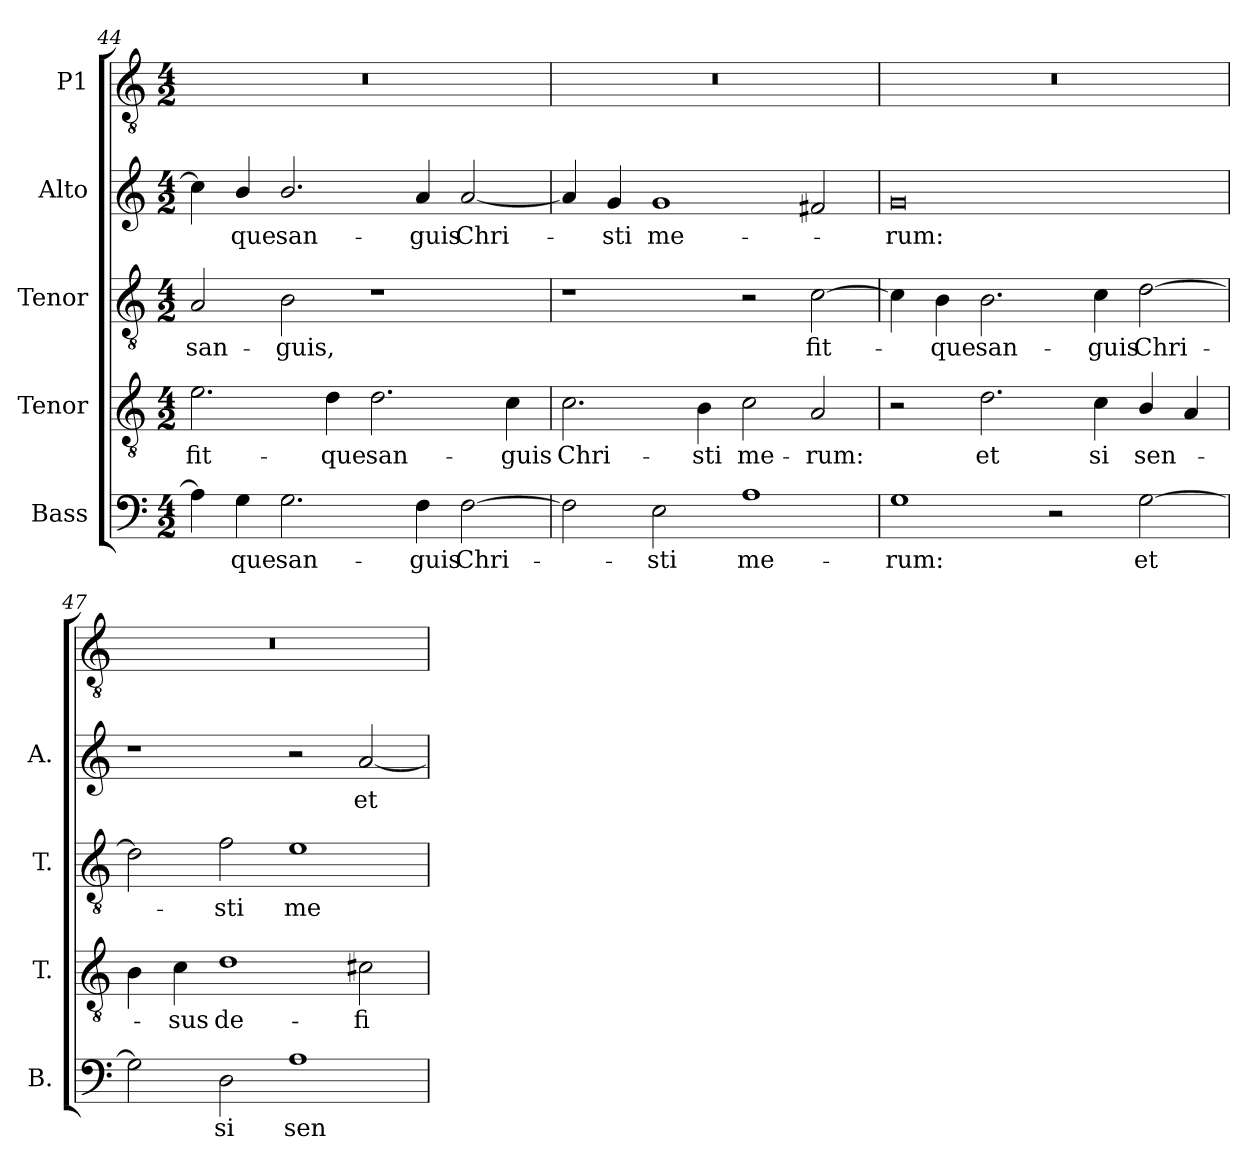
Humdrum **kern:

**kern	**text	**kern	**text	**kern	**text	**kern	**text	**kern
*part5	*part5	*part4	*part4	*part3	*part3	*part2	*part2	*part1
*staff5	*staff5	*staff4	*staff4	*staff3	*staff3	*staff2	*staff2	*staff1
*I"Bass	*	*I"Tenor	*	*I"Tenor	*	*I"Alto	*	*I"P1
*I'B.	*	*I'T.	*	*I'T.	*	*I'A.	*	*
*clefF4	*	*clefGv2	*	*clefGv2	*	*clefG2	*	*clefGv2
*	*	*ITrd7c12	*	*ITrd7c12	*	*	*	*ITrd7c12
*k[]	*	*k[]	*	*k[]	*	*k[]	*	*k[]
*C:	*	*C:	*	*C:	*	*C:	*	*C:
*M4/2	*	*M4/2	*	*M4/2	*	*M4/2	*	*M4/2
=44	=44	=44	=44	=44	=44	=44	=44	=44
!	!	!	!LO:LY:b:color=#000000	!	!	!	!	!
!	!	!	!	!	!LO:LY:b:color=#000000	!	!	!LO:N:vis=1
4Ai\]	.	2.Ei\	fit-	2AAi/	san-	4cci\]	.	0r
!	!LO:LY:b:color=#000000	!	!	!	!	!	!	!
!	!	!	!	!	!	!	!LO:LY:b:color=#000000	!
4Gi\	-que	.	.	.	.	4bi/	-que	.
!	!LO:LY:b:color=#000000	!	!	!	!	!	!	!
!	!	!	!	!	!LO:LY:b:color=#000000	!	!	!
!	!	!	!	!	!	!	!LO:LY:b:color=#000000	!
2.Gi\	san-	.	.	2BBi\	-guis,	2.bi/	san-	.
!	!	!	!LO:LY:b:color=#000000	!	!	!	!	!
.	.	4Di\	-que	.	.	.	.	.
!	!	!	!LO:LY:b:color=#000000	!	!	!	!	!
.	.	2.Di\	san-	1r	.	.	.	.
!	!LO:LY:b:color=#000000	!	!	!	!	!	!	!
!	!	!	!	!	!	!	!LO:LY:b:color=#000000	!
4Fi\	-guis	.	.	.	.	4ai/	-guis	.
!	!LO:LY:b:color=#000000	!	!	!	!	!	!	!
!	!	!	!	!	!	!	!LO:LY:b:color=#000000	!
[2Fi\	Chri-	.	.	.	.	[2ai/	Chri-	.
!	!	!	!LO:LY:b:color=#000000	!	!	!	!	!
.	.	4Ci\	-guis	.	.	.	.	.
!!LO:LB:g=z
=45	=45	=45	=45	=45	=45	=45	=45	=45
!	!	!	!LO:LY:b:color=#000000	!	!	!	!	!LO:N:vis=1
2Fi\]	.	2.Ci\	Chri-	1r	.	4ai/]	.	0r
!	!	!	!	!	!	!	!LO:LY:b:color=#000000	!
.	.	.	.	.	.	4gi/	-sti	.
!	!LO:LY:b:color=#000000	!	!	!	!	!	!	!
!	!	!	!	!	!	!	!LO:LY:b:color=#000000	!
2Ei\	-sti	.	.	.	.	1gi	me-	.
!	!	!	!LO:LY:b:color=#000000	!	!	!	!	!
.	.	4BBi\	-sti	.	.	.	.	.
!	!LO:LY:b:color=#000000	!	!	!	!	!	!	!
!	!	!	!LO:LY:b:color=#000000	!	!	!	!	!
1Ai	me-	2Ci\	me-	2r	.	.	.	.
!	!	!	!LO:LY:b:color=#000000	!	!	!	!	!
!	!	!	!	!	!LO:LY:b:color=#000000	!	!	!
.	.	2AAi/	-rum:	[2Ci\	fit-	2f#Xi/	.	.
=46	=46	=46	=46	=46	=46	=46	=46	=46
!	!LO:LY:b:color=#000000	!	!	!	!	!	!	!
!	!	!	!	!	!	!	!LO:LY:b:color=#000000	!LO:N:vis=1
1Gi	-rum:	2r	.	4Ci\]	.	0gi	-rum:	0r
!	!	!	!	!	!LO:LY:b:color=#000000	!	!	!
.	.	.	.	4BBi\	-que	.	.	.
!	!	!	!LO:LY:b:color=#000000	!	!	!	!	!
!	!	!	!	!	!LO:LY:b:color=#000000	!	!	!
.	.	2.Di\	et	2.BBi\	san-	.	.	.
2r	.	.	.	.	.	.	.	.
!	!	!	!LO:LY:b:color=#000000	!	!	!	!	!
!	!	!	!	!	!LO:LY:b:color=#000000	!	!	!
.	.	4Ci\	si	4Ci\	-guis	.	.	.
!	!LO:LY:b:color=#000000	!	!	!	!	!	!	!
!	!	!	!LO:LY:b:color=#000000	!	!	!	!	!
!	!	!	!	!	!LO:LY:b:color=#000000	!	!	!
[2Gi\	et	4BBi/	sen-	[2Di\	Chri-	.	.	.
.	.	4AAi/	.	.	.	.	.	.
=47	=47	=47	=47	=47	=47	=47	=47	=47
!	!	!	!	!	!	!	!	!LO:N:vis=1
2Gi\]	.	4BBi\	.	2Di\]	.	1r	.	0r
!	!	!	!LO:LY:b:color=#000000	!	!	!	!	!
.	.	4Ci\	-sus	.	.	.	.	.
!	!LO:LY:b:color=#000000	!	!	!	!	!	!	!
!	!	!	!LO:LY:b:color=#000000	!	!	!	!	!
!	!	!	!	!	!LO:LY:b:color=#000000	!	!	!
2Di\	si	1Di	de-	2Fi\	-sti	.	.	.
!	!LO:LY:b:color=#000000	!	!	!	!	!	!	!
!	!	!	!	!	!LO:LY:b:color=#000000	!	!	!
1Ai	sen-	.	.	1Ei	me-	2r	.	.
!	!	!	!LO:LY:b:color=#000000	!	!	!	!	!
!	!	!	!	!	!	!	!LO:LY:b:color=#000000	!
.	.	2C#Xi\	-fi-	.	.	[2ai/	et	.
=	=	=	=	=	=	=	=	=
*-	*-	*-	*-	*-	*-	*-	*-	*-
